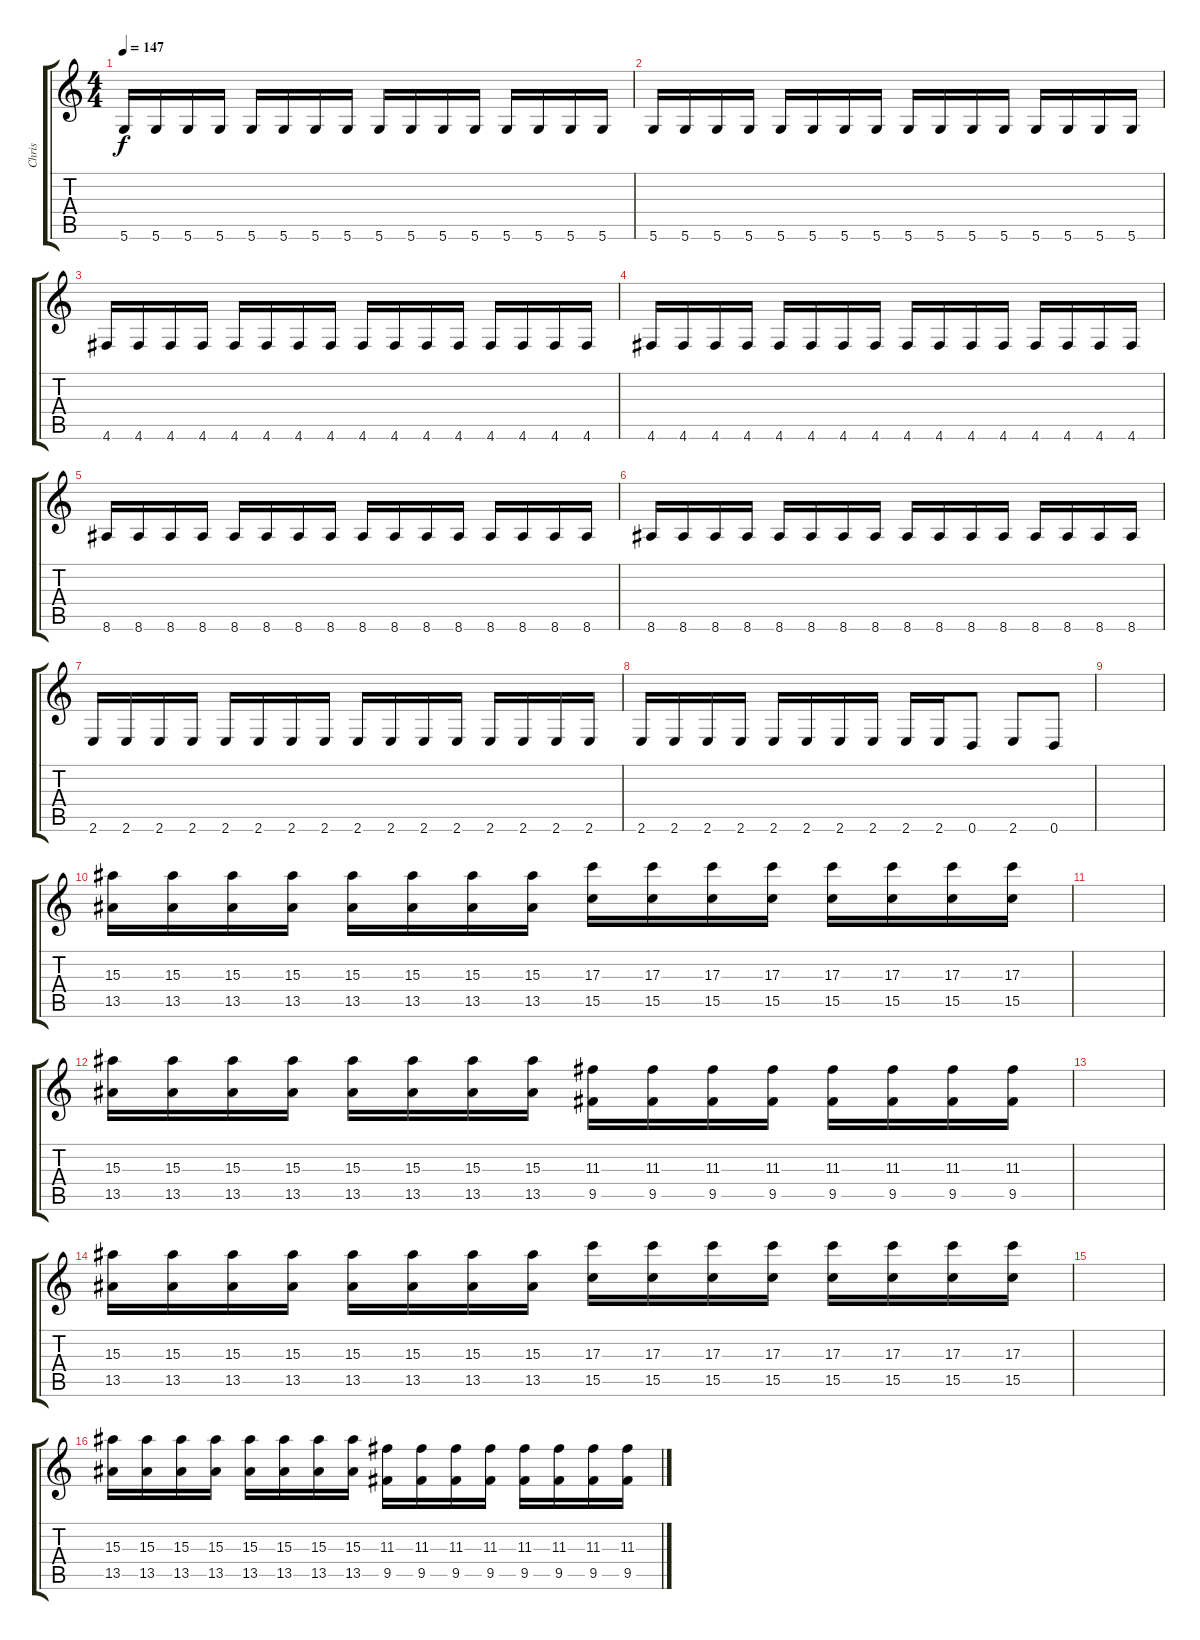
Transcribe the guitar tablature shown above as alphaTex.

\track ("Chris" "Chris") {instrument distortionguitar}
\staff {score tabs}
\tuning (E4 B3 G3 D3 A2 D2) {hide}
\ts (4 4)
\tempo 147
\clef g2
\ks c
5.6.16{dy f} 5.6.16 5.6.16 5.6.16 5.6.16 5.6.16 5.6.16 5.6.16 5.6.16 5.6.16 5.6.16 5.6.16 5.6.16 5.6.16 5.6.16 5.6.16 |
5.6.16 5.6.16 5.6.16 5.6.16 5.6.16 5.6.16 5.6.16 5.6.16 5.6.16 5.6.16 5.6.16 5.6.16 5.6.16 5.6.16 5.6.16 5.6.16 |
4.6.16 4.6.16 4.6.16 4.6.16 4.6.16 4.6.16 4.6.16 4.6.16 4.6.16 4.6.16 4.6.16 4.6.16 4.6.16 4.6.16 4.6.16 4.6.16 |
4.6.16 4.6.16 4.6.16 4.6.16 4.6.16 4.6.16 4.6.16 4.6.16 4.6.16 4.6.16 4.6.16 4.6.16 4.6.16 4.6.16 4.6.16 4.6.16 |
8.6.16 8.6.16 8.6.16 8.6.16 8.6.16 8.6.16 8.6.16 8.6.16 8.6.16 8.6.16 8.6.16 8.6.16 8.6.16 8.6.16 8.6.16 8.6.16 |
8.6.16 8.6.16 8.6.16 8.6.16 8.6.16 8.6.16 8.6.16 8.6.16 8.6.16 8.6.16 8.6.16 8.6.16 8.6.16 8.6.16 8.6.16 8.6.16 |
2.6.16 2.6.16 2.6.16 2.6.16 2.6.16 2.6.16 2.6.16 2.6.16 2.6.16 2.6.16 2.6.16 2.6.16 2.6.16 2.6.16 2.6.16 2.6.16 |
2.6.16 2.6.16 2.6.16 2.6.16 2.6.16 2.6.16 2.6.16 2.6.16 2.6.16 2.6.16 0.6.8 2.6.8 0.6.8 |
|
(15.3 13.5).16 (15.3 13.5).16 (15.3 13.5).16 (15.3 13.5).16 (15.3 13.5).16 (15.3 13.5).16 (15.3 13.5).16 (15.3 13.5).16 (17.3 15.5).16 (17.3 15.5).16 (17.3 15.5).16 (17.3 15.5).16 (17.3 15.5).16 (17.3 15.5).16 (17.3 15.5).16 (17.3 15.5).16 |
|
(15.3 13.5).16 (15.3 13.5).16 (15.3 13.5).16 (15.3 13.5).16 (15.3 13.5).16 (15.3 13.5).16 (15.3 13.5).16 (15.3 13.5).16 (11.3 9.5).16 (11.3 9.5).16 (11.3 9.5).16 (11.3 9.5).16 (11.3 9.5).16 (11.3 9.5).16 (11.3 9.5).16 (11.3 9.5).16 |
|
(15.3 13.5).16 (15.3 13.5).16 (15.3 13.5).16 (15.3 13.5).16 (15.3 13.5).16 (15.3 13.5).16 (15.3 13.5).16 (15.3 13.5).16 (17.3 15.5).16 (17.3 15.5).16 (17.3 15.5).16 (17.3 15.5).16 (17.3 15.5).16 (17.3 15.5).16 (17.3 15.5).16 (17.3 15.5).16 |
|
(15.3 13.5).16 (15.3 13.5).16 (15.3 13.5).16 (15.3 13.5).16 (15.3 13.5).16 (15.3 13.5).16 (15.3 13.5).16 (15.3 13.5).16 (11.3 9.5).16 (11.3 9.5).16 (11.3 9.5).16 (11.3 9.5).16 (11.3 9.5).16 (11.3 9.5).16 (11.3 9.5).16 (11.3 9.5).16
